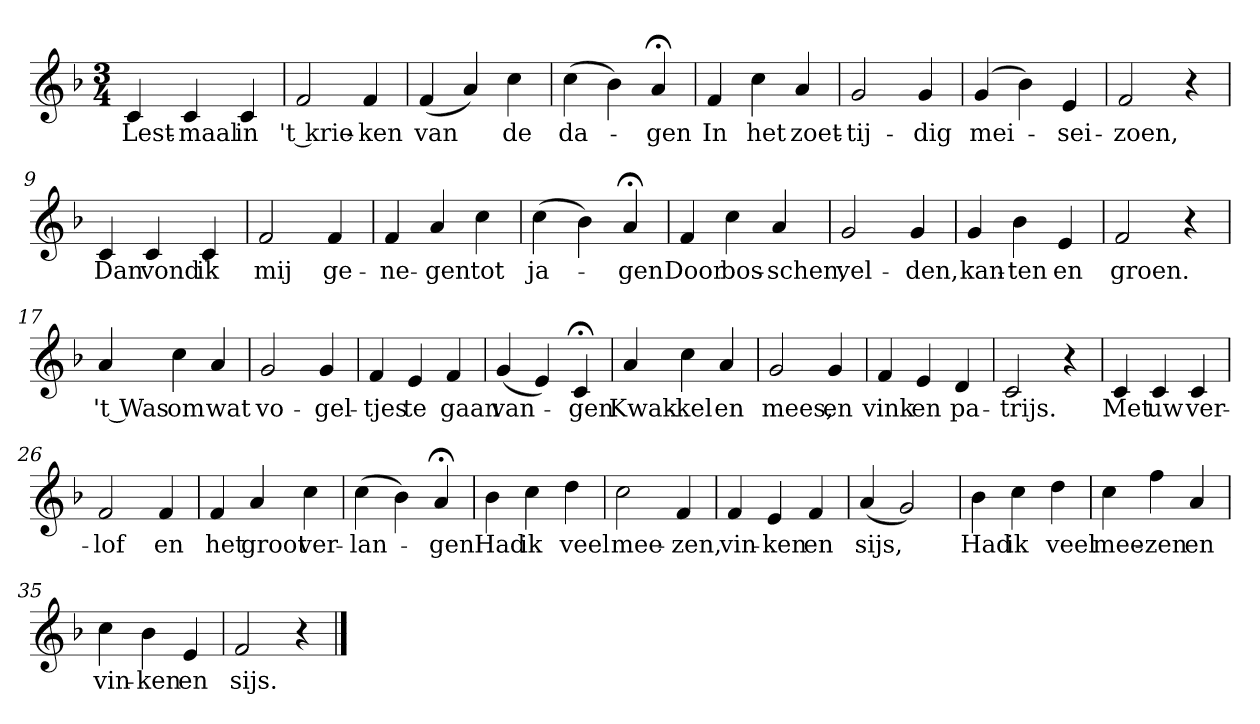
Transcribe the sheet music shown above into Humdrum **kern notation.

**kern	**text
*part1	*part1
*staff1	*staff1
*clefG2	*
*k[b-]	*
*F:	*
*M3/4	*
*MM120	*
=1	=1
4c	Lest-
4c	-maal
4c	in
=2	=2
2f	't krie-
4f	-ken
=3	=3
(4f	van
4a)	.
4cc	de
=4	=4
(4cc	da-
4b-)	.
4a;<	-gen
=5	=5
4f	In
4cc	het
4a	zoet-
=6	=6
2g	-tij-
4g	-dig
=7	=7
(4g	mei-
4b-)	.
4e	-sei-
=8	=8
2f	-zoen,
4r	.
=9	=9
4c	Dan
4c	vond
4c	ik
=10	=10
2f	mij
4f	ge-
=11	=11
4f	-ne-
4a	-gen
4cc	tot
=12	=12
(4cc	ja-
4b-)	.
4a;<	-gen
=13	=13
4f	Door
4cc	bos-
4a	-schen,
=14	=14
2g	vel-
4g	-den,
=15	=15
4g	kan-
4b-	-ten
4e	en
=16	=16
2f	groen.
4r	.
=17	=17
4a	't Was
4cc	om
4a	wat
=18	=18
2g	vo-
4g	-gel-
=19	=19
4f	-tjes
4e	te
4f	gaan
=20	=20
(4g	van-
4e)	.
4c;<	-gen
=21	=21
4a	Kwak-
4cc	-kel
4a	en
=22	=22
2g	mees,
4g	en
=23	=23
4f	vink
4e	en
4d	pa-
=24	=24
2c	-trijs.
4r	.
=25	=25
4c	Met
4c	uw
4c	ver-
=26	=26
2f	-lof
4f	en
=27	=27
4f	het
4a	groot
4cc	ver-
=28	=28
(4cc	-lan-
4b-)	.
4a;<	-gen
=29	=29
4b-	Had
4cc	ik
4dd	veel
=30	=30
2cc	mee-
4f	-zen,
=31	=31
4f	vin-
4e	-ken
4f	en
=32	=32
(4a	sijs,
2g)	.
=33	=33
4b-	Had
4cc	ik
4dd	veel
=34	=34
4cc	mee-
4ff	-zen
4a	en
=35	=35
4cc	vin-
4b-	-ken
4e	en
=36	=36
2f	sijs.
4r	.
==	==
*-	*-
